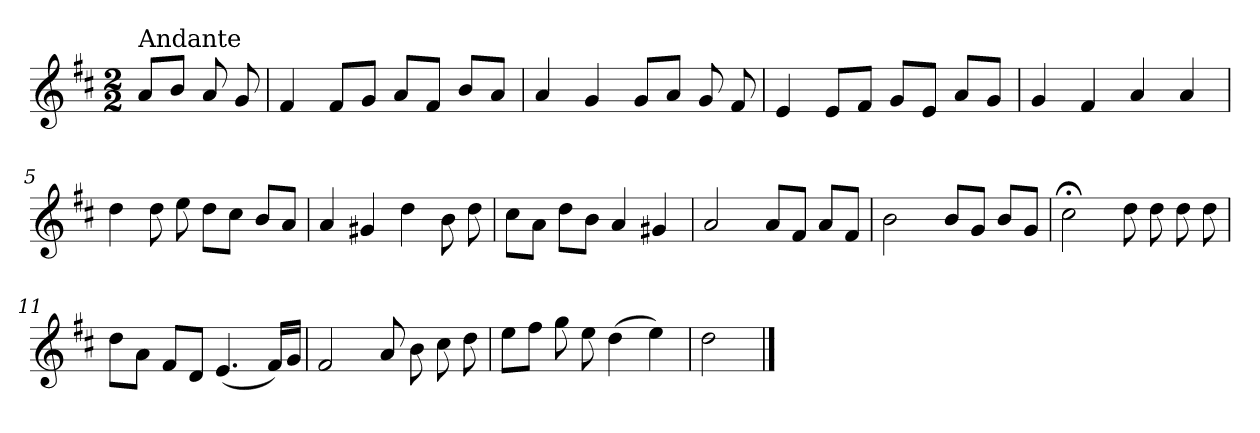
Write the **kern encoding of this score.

**kern
*part1
*staff1
*clefG2
*k[f#c#]
*b:
*M2/2
=
!LO:TX:a:t=Andante
8a/L
8b/J
8a/
8g/
=1
4f#/
8f#/L
8g/J
8a/L
8f#/J
8b/L
8a/J
=2
4a/
4g/
8g/L
8a/J
8g/
8f#/
=3
4e/
8e/L
8f#/J
8g/L
8e/J
8a/L
8g/J
!!LO:LB:g=z
=4
4g/
4f#/
4a/
4a/
=5
4dd\
8dd\
8ee\
8dd\L
8cc#\J
8b/L
8a/J
=6
4a/
4g#X/
4dd\
8b\
8dd\
=7
8cc#\L
8a\J
8dd\L
8b\J
4a/
4g#X/
=8
2a/
8a/L
8f#/J
8a/L
8f#/J
!!LO:LB:g=z
=9
2b\
8b/L
8g/J
8b/L
8g/J
=10
2cc#;<\
8dd\
8dd\
8dd\
8dd\
=11
8dd\L
8a\J
8f#/L
8d/J
(<4.e/
16f#/LL)
16g/JJ
=12
2f#/
8a/
8b\
8cc#\
8dd\
=13
8ee\L
8ff#\J
8gg\
8ee\
(>4dd\
4ee\)
!!LO:LB:g=z
=14
2dd\
==
*-
